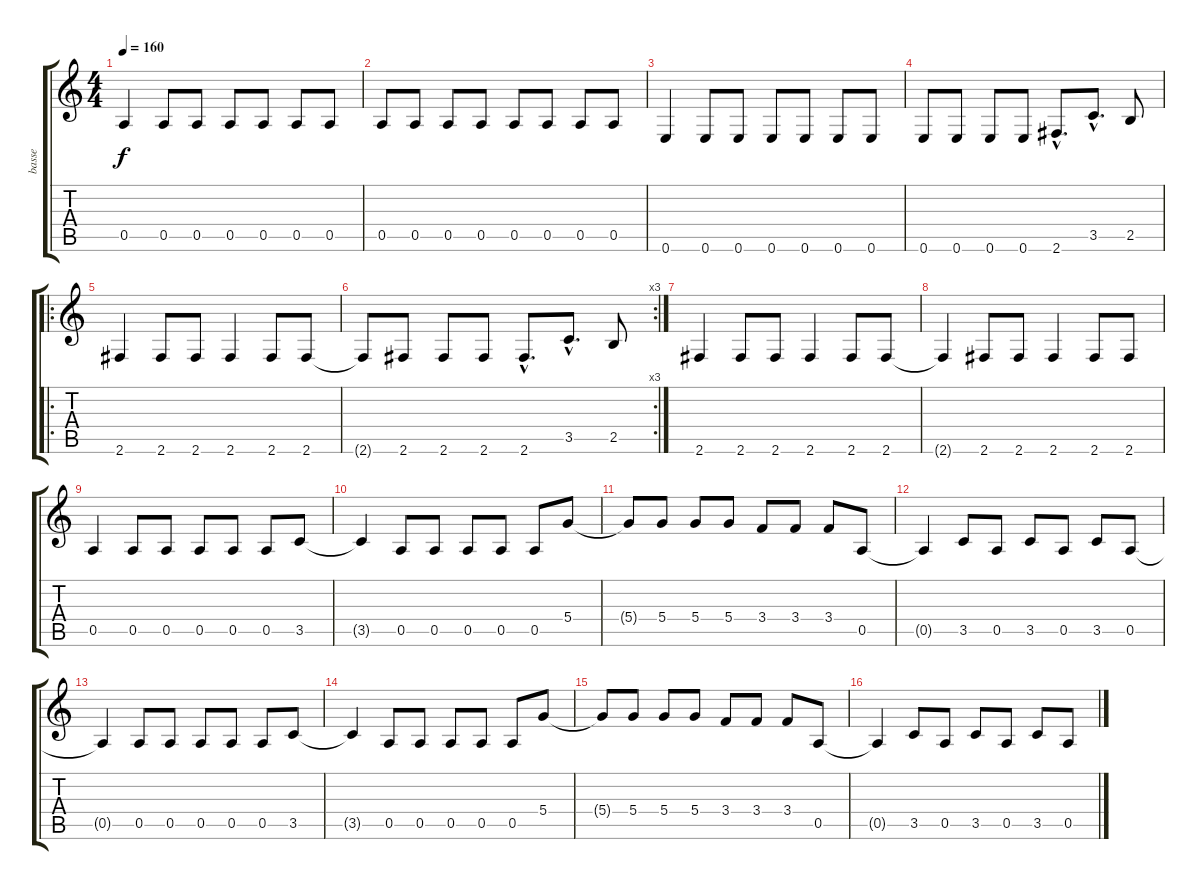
\track ("basse" "basse") {instrument acousticguitarnylon}
\staff {score tabs}
\tuning (E4 B3 G3 D3 A2 E2) {hide}
\ts (4 4)
\tempo 160
\clef g2
\ks c
0.5.4{dy f} 0.5.8 0.5.8 0.5.8 0.5.8 0.5.8 0.5.8 |
0.5.8 0.5.8 0.5.8 0.5.8 0.5.8 0.5.8 0.5.8 0.5.8 |
0.6.4 0.6.8 0.6.8 0.6.8 0.6.8 0.6.8 0.6.8 |
0.6.8 0.6.8 0.6.8 0.6.8 2.6{hac}.8{d} 3.5{hac}.8{d} 2.5.8 |
\ro
2.6.4 2.6.8 2.6.8 2.6.4 2.6.8 2.6.8 |
\rc 3
2.6{t}.8 2.6.8 2.6.8 2.6.8 2.6{hac}.8{d} 3.5{hac}.8{d} 2.5.8 |
2.6.4 2.6.8 2.6.8 2.6.4 2.6.8 2.6.8 |
2.6{t}.4 2.6.8 2.6.8 2.6.4 2.6.8 2.6.8 |
0.5.4 0.5.8 0.5.8 0.5.8 0.5.8 0.5.8 3.5.8 |
3.5{t}.4 0.5.8 0.5.8 0.5.8 0.5.8 0.5.8 5.4.8 |
5.4{t}.8 5.4.8 5.4.8 5.4.8 3.4.8 3.4.8 3.4.8 0.5.8 |
0.5{t}.4 3.5.8 0.5.8 3.5.8 0.5.8 3.5.8 0.5.8 |
0.5{t}.4 0.5.8 0.5.8 0.5.8 0.5.8 0.5.8 3.5.8 |
3.5{t}.4 0.5.8 0.5.8 0.5.8 0.5.8 0.5.8 5.4.8 |
5.4{t}.8 5.4.8 5.4.8 5.4.8 3.4.8 3.4.8 3.4.8 0.5.8 |
0.5{t}.4 3.5.8 0.5.8 3.5.8 0.5.8 3.5.8 0.5.8
